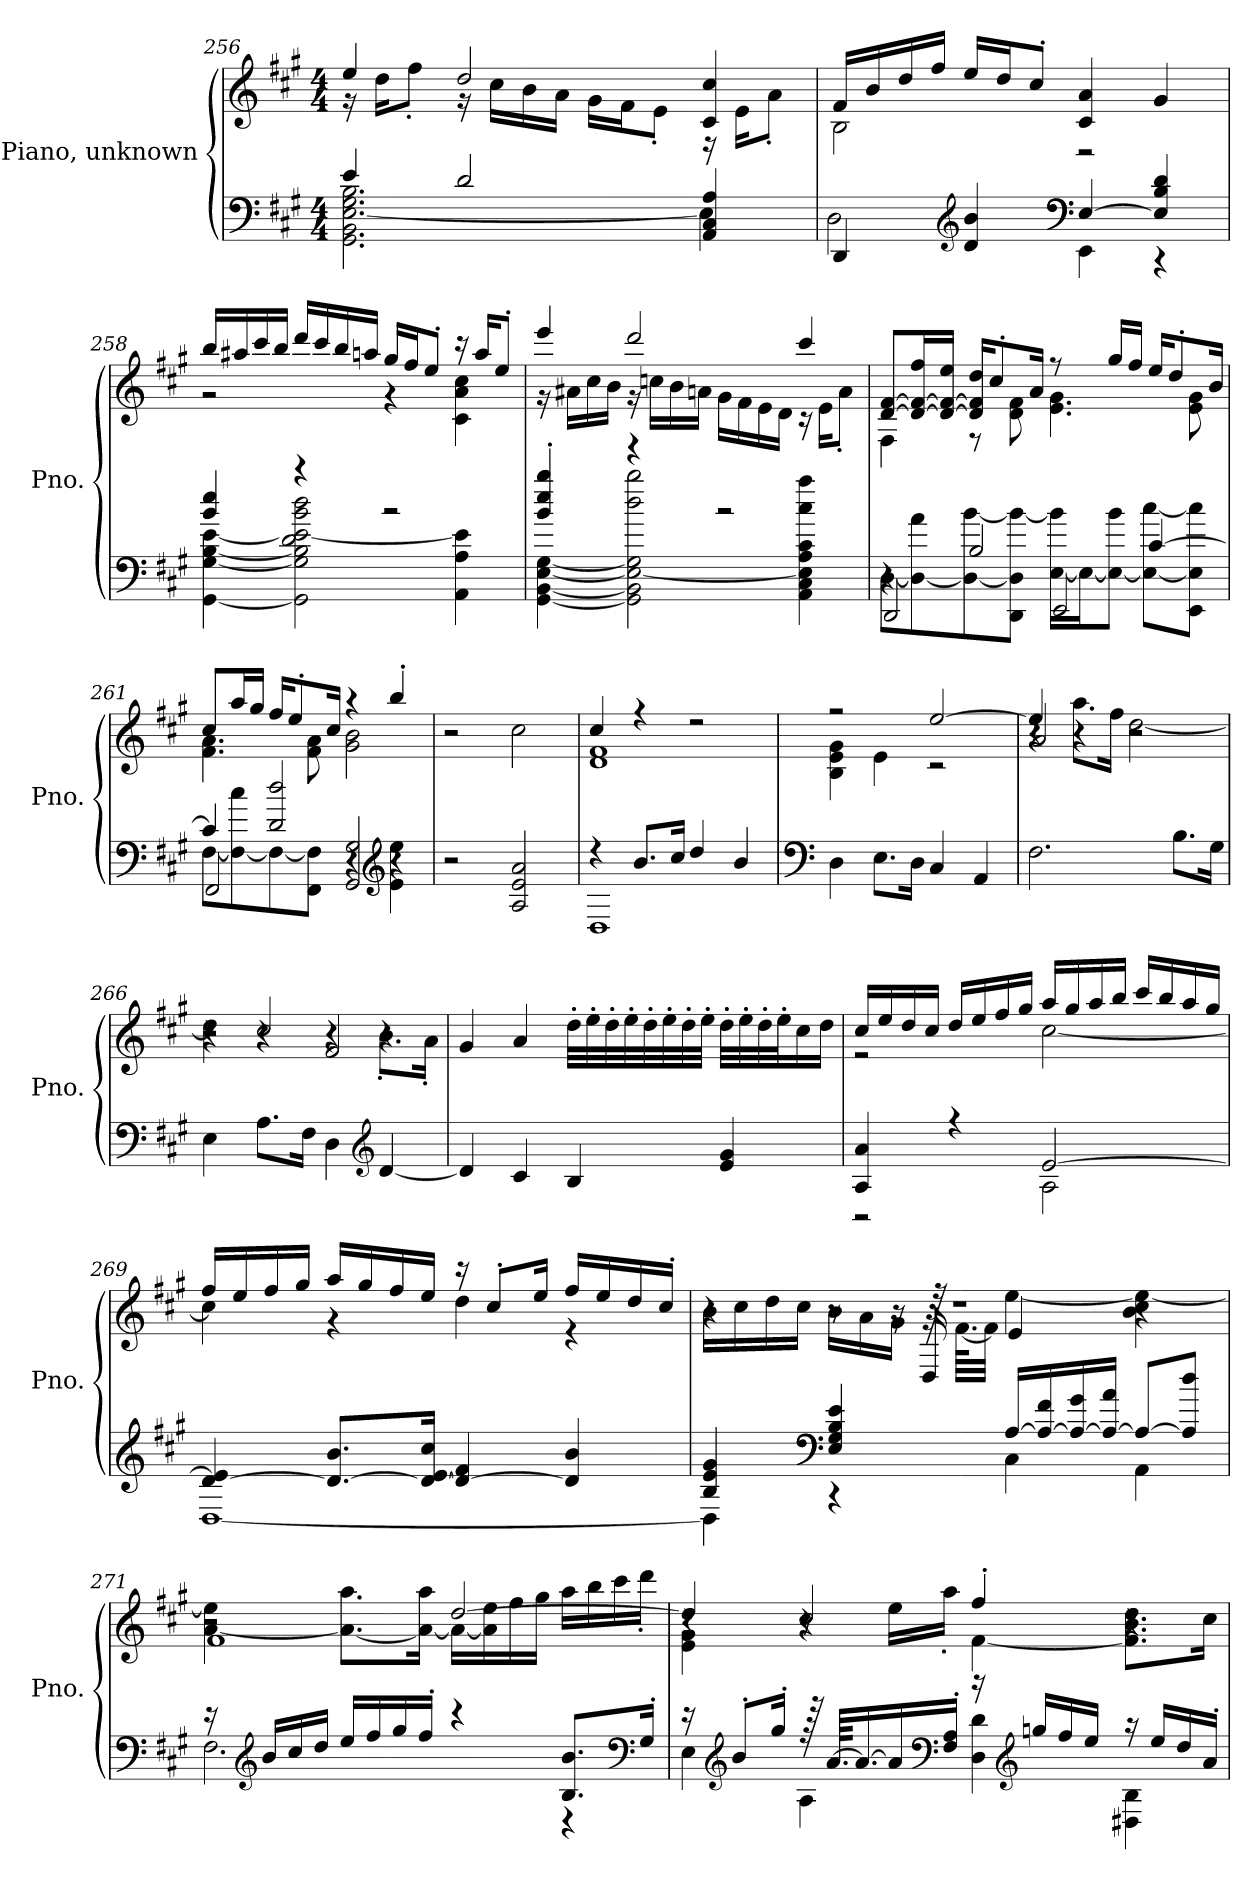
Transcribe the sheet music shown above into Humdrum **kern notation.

**kern	**kern
*part1	*part1
*staff2	*staff1
*I"Piano, unknown	*
*I'Pno.	*
!!LO:LB:g=z
*clefF4	*clefG2
*k[f#c#g#]	*k[f#c#g#]
*M4/4	*M4/4
=256	=256
*^	*^
4e/	2.GG#\ 2.BB\ [2.E\ 2.G#\ 2.B\	4ee/	16r
.	.	.	16dd\KL
.	.	.	8ff#'\J
2d/	.	2dd/	16r
.	.	.	16cc#\LL
.	.	.	16b\
.	.	.	16a\JJ
.	.	.	16g#\LL
.	.	.	16f#\J
.	.	.	8e'\J
4AA/ 4C#/ 4A/	4E\]	4c#/ 4cc#/	16r
.	.	.	16e\KL
.	.	.	8a'\J
=257	=257	=257	=257
4DD/	2D\	16f#/LL	2B\
.	.	16b/	.
.	.	16dd/	.
.	.	16ff#/JJ	.
*clefG2	*	*	*
4d/ 4b/	.	16ee/LL	.
.	.	16dd/J	.
.	.	8cc#'/J	.
*clefF4	*	*	*
[4E/	4EE\	4c#/ 4a/	2r
4E/] 4B/ 4d/	4r	4g#/	.
=258	=258	=258	=258
4b/ 4ee/	[4GG#\ [4G#\ [4B\ [4e\	16bb/LL	2r
.	.	16aa#X/	.
.	.	16ccc#/	.
.	.	16bb/JJ	.
4r	2GG#\] 2G#\] 2B\] 2d\ 2e\_ 2b\ 2dd\	16ddd/LL	.
.	.	16ccc#/	.
.	.	16bb/	.
.	.	16aan/JJ	.
2r	.	16gg#/LL	4r
.	.	16ff#/J	.
.	.	8ee'/J	.
.	4AA\ 4A\ 4e\]	16r	4c#\ 4a\ 4cc#\
.	.	16aa/KL	.
.	.	8ee'/J	.
!!LO:LB:g=z	!!
=259	=259	=259	=259
4b/' 4ee/' 4bb/'	[4GG#\ [4BB\ [4E\ [4G#\	4eee/	16r
.	.	.	16a#X\LL
.	.	.	16cc#\
.	.	.	16b\JJ
4r	2GG#\] 2BB\] 2E\_ 2G#\] 2dd\ 2bb\	2ddd/	16r
.	.	.	16ccn\LL
.	.	.	16b\
.	.	.	16an\JJ
2r	.	.	16g#\LL
.	.	.	16f#\
.	.	.	16e\
.	.	.	16d\JJ
.	4AA\ 4C#\ 4E\] 4A\ 4c#\ 4cc#\ 4aa\	4ccc#/	16r
.	.	.	16e\KL
.	.	.	8a'\J
=260	=260	=260	=260
*	*^	*	*
4r	[8D\L	2DD/	[8d/ [8f#/L	4F#\
.	8D\_ 8a\	.	16d/_ 16f#/_ 16ff#/L	.
.	.	.	16d/_ 16f#/_ 16ee/JJ	.
2B/	8D\_ [8b\	.	16d/] 16f#/] 16dd/KL	8r
.	.	.	8cc#'/	.
.	8DD\ 8D\] 8b\_J	.	.	8d\ 8f#\
.	.	.	16a/Jk	.
.	[16E\ 16b\]LL	2EE/	8r	4.e\ 4.g#\
.	16E\J_	.	.	.
.	8E\_ 8b\J	.	16gg#/LL	.
.	.	.	16ff#/JJ	.
[4c#/	8E\_ [8cc#\L	.	16ee/KL	.
.	.	.	8dd'/	.
.	8EE\ 8E\] 8cc#\]J	.	.	8e\ 8g#\
.	.	.	16b/Jk	.
!!LO:PB:g=z	!!
=261	=261	=261	=261	=261
4c#/]	[8F#\L	2FF#/	8cc#/L	4.f#\ 4.a\
.	8F#\_ 8cc#\	.	16aa/L	.
.	.	.	16gg#/JJ	.
2d/ 2dd/	8F#\_	.	16ff#/KL	.
.	.	.	8ee'/	.
.	8FF#\ 8F#\]J	.	.	8f#\ 8a\
.	.	.	16cc#/Jk	.
.	4r	2GG#/ 2G#/	4r	2g#\ 2b\
*clefG2	*	*	*	*
4r	4e\ 4ee\	.	4bb'/	.
*v	*v	*v	*	*
*	*v	*v
=262	=262
2r	2r
2A/ 2e/ 2a/	2cc#\
=263	=263
*^	*^
4r	1D	4cc#/	1d 1f#
8.b/L	.	4r	.
16cc#/Jk	.	.	.
4dd/	.	2r	.
4b/	.	.	.
*v	*v	*	*
=264	=264	=264
*clefF4	*	*
4D\	2r	4B\ 4e\ 4g#\
8.E\L	.	4e\
16D\Jk	.	.
4C#/	[2ee/	2r
4AA/	.	.
=265	=265	=265
*	*	*^
2.F#\	4ee/]	4r	2a/
.	4r	8.aa\L	.
.	.	16ff#\Jk	.
.	2r	[2dd\	2r
8.B\L	.	.	.
16G#\Jk	.	.	.
!!LO:LB:g=z	!!	!!
=266	=266	=266	=266
4E\	4r	4dd\]	2r
8.A\L	2cc#/	4r	.
16F#\Jk	.	.	.
4D\	.	4r	2f#/
*clefG2	*	*	*
[4d/	4r	8.b'\L	.
.	.	16a'\Jk	.
*	*v	*v	*v
=267	=267
4d/]	4g#/
4c#/	4a/
4B/	32dd'\LLL
.	32ee'\
.	32dd'\
.	32ee'\
.	32dd'\
.	32ee'\
.	32dd'\
.	32ee'\JJJ
4e/ 4g#/	32dd'\LLL
.	32ee'\
.	32dd'\
.	32ee'\J
.	16cc#\
.	16dd\JJ
=268	=268
*^	*^
4A/ 4a/	2r	16cc#/LL	2r
.	.	16ee/	.
.	.	16dd/	.
.	.	16cc#/JJ	.
4r	.	16dd/LL	.
.	.	16ee/	.
.	.	16ff#/	.
.	.	16gg#/JJ	.
[2e/	2A\	16aa/LL	[2cc#\
.	.	16gg#/	.
.	.	16aa/	.
.	.	16bb/JJ	.
.	.	16ccc#/LL	.
.	.	16bb/	.
.	.	16aa/	.
.	.	16gg#/JJ	.
!!LO:LB:g=z	!!
=269	=269	=269	=269
[4d/ 4e/]	[1D	16ff#/LL	4cc#\]
.	.	16ee/	.
.	.	16ff#/	.
.	.	16gg#/JJ	.
8.d/_ 8.b/L	.	16aa/LL	4r
.	.	16gg#/	.
.	.	16ff#/	.
16d/_ 16e/ 16cc#/Jk	.	16ee/JJ	.
4d/_ 4f#/	.	16r	4dd\
.	.	8cc#'/L	.
.	.	16ee/Jk	.
4d/] 4b/	.	16ff#/LL	4r
.	.	16ee/	.
.	.	16dd/	.
.	.	16cc#'/JJ	.
=270	=270	=270	=270
*	*	*	*^
4B/ 4e/ 4g#/	4D\]	1r	16b\LL	4r
.	.	.	16cc#\	.
.	.	.	16dd\	.
.	.	.	16cc#\JJ	.
*clefF4	*	*	*	*
4E/ 4G#/ 4B/ 4e/	4r	.	16b\LL	8r
.	.	.	16a\	.
.	.	.	16g#\JJ	16r
.	.	.	128r	16D/
.	.	.	[64.f#\KLLL	.
.	.	.	32f#\JJJ]	.
[16A/LL	4C#\	.	[4ee\	4e/
16A/_ 16f#/	.	.	.	.
16A/_ 16g#/	.	.	.	.
16A/_ 16a/JJ	.	.	.	.
8A/L_	4AA\	.	4b\ 4cc#\ 4ee\_	4r
8A/] 8dd/J	.	.	.	.
!!LO:LB:g=z	!!	!!
=271	=271	=271	=271	=271
16r	2.F#\	2r	[4a\ 4ee\]	1f#
*clefG2	*	*	*	*
16b/LL	.	.	.	.
16cc#/	.	.	.	.
16dd/JJ	.	.	.	.
16ee/LL	.	.	8.a\_ 8.aa\L	.
16ff#/	.	.	.	.
16gg#/	.	.	.	.
16ff#'/JJ	.	.	16a\_ 16aa\Jk	.
4r	.	[2dd/	16a\LL_	.
.	.	.	16a\] 16ee\	.
.	.	.	16ff#\	.
.	.	.	16gg#\JJ	.
8.B/ 8.b/L	4r	.	16aa\LL	.
.	.	.	16bb\	.
.	.	.	16ccc#\	.
*clefF4	*	*	*	*
16G#'/Jk	.	.	16ddd'\JJ	.
!!LO:LB:g=z	!!	!!
=272	=272	=272	=272	=272
16r	4E\	4dd/]	4e\ 4g#\	4r
*clefG2	*	*	*	*
8b'/L	.	.	.	.
16gg#'/Jk	.	.	.	.
128r	4A\	4r	8r	2cc#/
[64.a/KKLL	.	.	.	.
16.a/_	.	.	.	.
16a/]	.	.	16ee\LL	.
*clefF4	*	*	*	*
16F#/' 16A/'JJ	.	.	16aa'\JJ	.
16r	4D\ 4d\	4ff#'/	[4f#\	.
*clefG2	*	*	*	*
16ggn/LL	.	.	.	.
16ff#/	.	.	.	.
16ee/JJ	.	.	.	.
16r	4D#X\ 4B\	4r	8.f#\] 8.b\ 8.dd\L	4r
16ee/LL	.	.	.	.
16dd/	.	.	.	.
16a'/JJ	.	.	16cc#\Jk	.
*v	*v	*	*	*
*	*v	*v	*v
=	=
*-	*-
